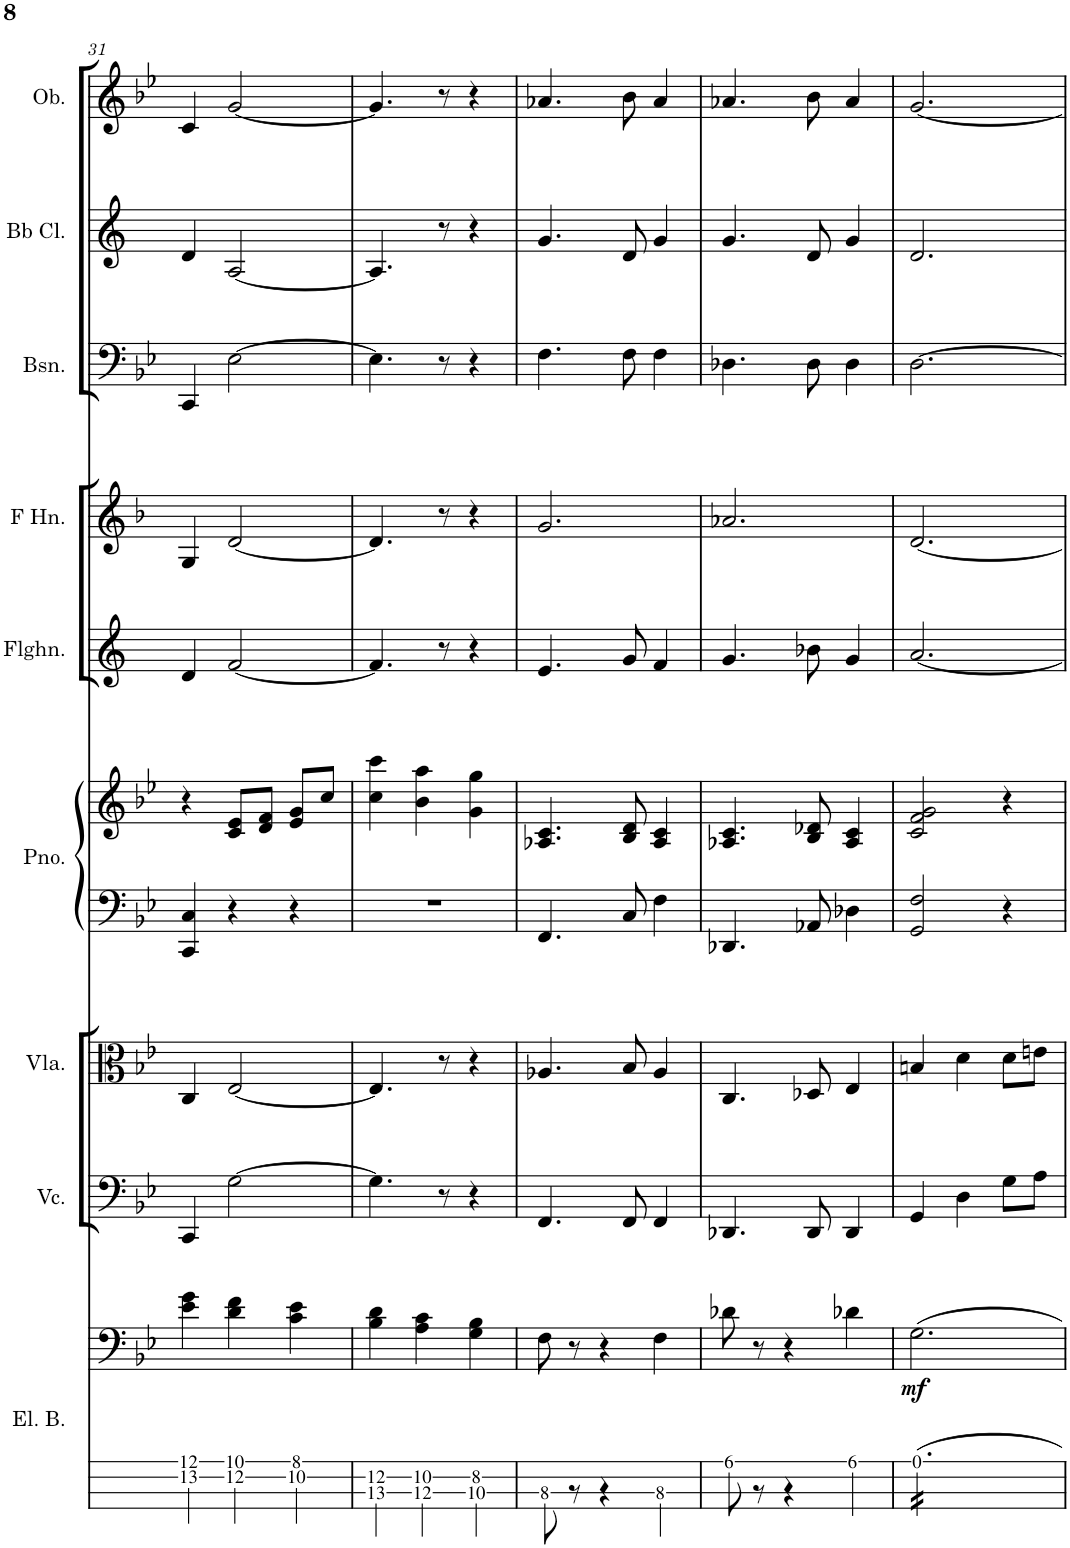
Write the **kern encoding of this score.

**kern	**kern	**dynam	**kern	**kern	**kern	**kern	**kern	**kern	**kern	**kern	**kern
*part9	*part9	*part9	*part8	*part7	*part6	*part6	*part5	*part4	*part3	*part2	*part1
*staff11	*staff10	*staff10/11	*staff9	*staff8	*staff7	*staff6	*staff5	*staff4	*staff3	*staff2	*staff1
*I"Electric Bass	*	*	*I"Violoncello	*I"Viola	*I"Piano	*	*I"Flugelhorn	*I"Horn in F	*I"Bassoon	*I"Bb Clarinet	*I"Oboe
*I'El. B.	*	*	*I'Vc.	*I'Vla.	*I'Pno.	*	*I'Flghn.	*	*I'Bsn.	*I'Bb Cl.	*I'Ob.
!!LO:PB:g=z
*	*clefF4	*	*clefF4	*clefC3	*clefF4	*clefG2	*clefG2	*clefG2	*clefF4	*clefG2	*clefG2
*Trd7c12	*Trd7c12	*	*	*	*	*	*Trd1c2	*Trd4c7	*	*Trd1c2	*
*k[b-e-]	*k[b-e-]	*	*k[b-e-]	*k[b-e-]	*k[b-e-]	*k[b-e-]	*k[]	*k[b-]	*k[b-e-]	*k[]	*k[b-e-]
*M3/4	*M3/4	*	*M3/4	*M3/4	*M3/4	*M3/4	*M3/4	*M3/4	*M3/4	*M3/4	*M3/4
=31	=31	=31	=31	=31	=31	=31	=31	=31	=31	=31	=31
4e-\ 4g\	4e-\ 4g\	.	4CC/	4C/	4CC/ 4C/	4r	4d/	4G/	4CC/	4d/	4c/
4d\ 4f\	4d\ 4f\	.	[2G\	[2E-/	4r	8c/ 8e-/L	[2f/	[2d/	[2E-\	[2A/	[2g/
.	.	.	.	.	.	8d/ 8f/J	.	.	.	.	.
4c\ 4e-\	4c\ 4e-\	.	.	.	4r	8e-/ 8g/L	.	.	.	.	.
.	.	.	.	.	.	8cc/J	.	.	.	.	.
=32	=32	=32	=32	=32	=32	=32	=32	=32	=32	=32	=32
4B-\ 4d\	4B-\ 4d\	.	4.G\]	4.E-/]	2.r	4cc\ 4ccc\	4.f/]	4.d/]	4.E-\]	4.A/]	4.g/]
4A\ 4c\	4A\ 4c\	.	.	.	.	4a\ 4aa\	.	.	.	.	.
.	.	.	8r	8r	.	.	8r	8r	8r	8r	8r
4G\ 4B-\	4G\ 4B-\	.	4r	4r	.	4g\ 4gg\	4r	4r	4r	4r	4r
=33	=33	=33	=33	=33	=33	=33	=33	=33	=33	=33	=33
8F\	8F\	.	4.FF/	4.A-X/	4.FF/	4.A-X/ 4.c/	4.e/	2.g/	4.F\	4.g/	4.a-X/
8r	8r	.	.	.	.	.	.	.	.	.	.
4r	4r	.	.	.	.	.	.	.	.	.	.
.	.	.	8FF/	8B-/	8C/	8B-/ 8d/	8g/	.	8F\	8d/	8b-\
4F\	4F\	.	4FF/	4A-/	4F\	4A-/ 4c/	4f/	.	4F\	4g/	4a-/
=34	=34	=34	=34	=34	=34	=34	=34	=34	=34	=34	=34
8d-\	8d-X\	.	4.DD-X/	4.C/	4.DD-X/	4.A-X/ 4.c/	4.g/	2.a-X/	4.D-X\	4.g/	4.a-X/
8r	8r	.	.	.	.	.	.	.	.	.	.
4r	4r	.	.	.	.	.	.	.	.	.	.
.	.	.	8DD-/	8D-X/	8AA-X/	8B-/ 8d-X/	8b-X\	.	8D-\	8d/	8b-\
4d-X\	4d-X\	.	4DD-/	4E-/	4D-X\	4A-/ 4c/	4g/	.	4D-\	4g/	4a-/
=35	=35	=35	=35	=35	=35	=35	=35	=35	=35	=35	=35
!	!	!LO:DY:b	!	!	!	!	!	!	!	!	!
2.G\	2.G\	mf	4GG/	4Bn/	2GG/ 2F/	2c/ 2f/ 2g/	[2.a/	[2.d/	[2.D\	2.d/	[2.g/
.	.	.	4D\	4d\	.	.	.	.	.	.	.
.	.	.	8G\L	8d\L	4r	4r	.	.	.	.	.
.	.	.	8A\J	8en\J	.	.	.	.	.	.	.
=	=	=	=	=	=	=	=	=	=	=	=
*-	*-	*-	*-	*-	*-	*-	*-	*-	*-	*-	*-
